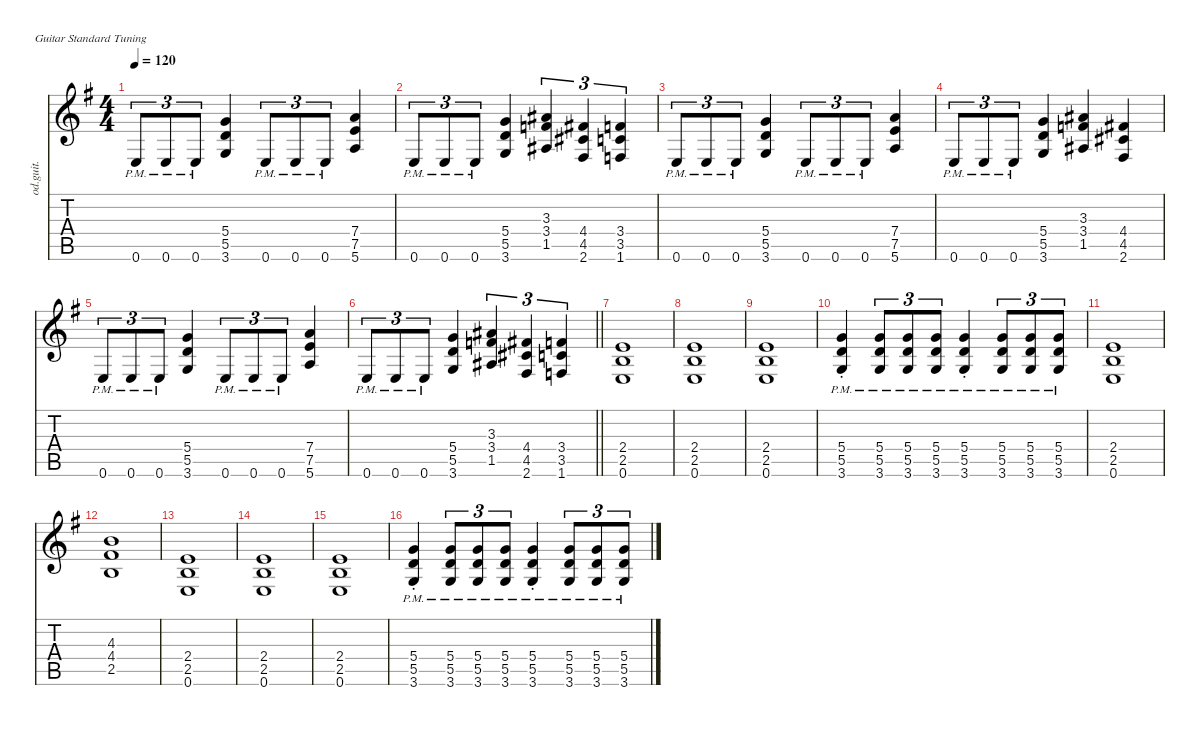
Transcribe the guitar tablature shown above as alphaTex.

\defaultSystemsLayout 4
\hideDynamics
\bracketExtendMode nobrackets
\otherSystemsTrackNameOrientation horizontal
\track ("Guitarra 1" "od.guit.") {defaultSystemsLayout 8 instrument overdrivenguitar}
\staff {score tabs}
\tuning (E4 B3 G3 D3 A2 E2)
\ts (4 4)
\tempo 120
\clef g2
\ks g
0.6{pm acc forcenatural}.8{tu (3 2) dy f beam Up} 0.6{pm acc forcenatural}.8{tu (3 2) beam Up} 0.6{pm acc forcenatural}.8{tu (3 2) beam Up} (5.4{acc forcenatural} 5.5{acc forcenatural} 3.6{acc forcenatural}).4{beam Up} 0.6{pm acc forcenatural}.8{tu (3 2) beam Up} 0.6{pm acc forcenatural}.8{tu (3 2) beam Up} 0.6{pm acc forcenatural}.8{tu (3 2) beam Up} (7.4{acc forcenatural} 7.5{acc forcenatural} 5.6{acc forcenatural}).4{beam Up} |
0.6{pm acc forcenatural}.8{tu (3 2) beam Up} 0.6{pm acc forcenatural}.8{tu (3 2) beam Up} 0.6{pm acc forcenatural}.8{tu (3 2) beam Up} (5.4{acc forcenatural} 5.5{acc forcenatural} 3.6{acc forcenatural}).4{beam Up} (3.3{acc #} 3.4{acc forcenatural} 1.5{acc #}).4{tu (3 2) beam Up} (4.4{acc #} 4.5{acc #} 2.6{acc #}).4{tu (3 2) beam Up} (3.4{acc forcenatural} 3.5{acc forcenatural} 1.6{acc forcenatural}).4{tu (3 2) beam Up} |
0.6{pm acc forcenatural}.8{tu (3 2) beam Up} 0.6{pm acc forcenatural}.8{tu (3 2) beam Up} 0.6{pm acc forcenatural}.8{tu (3 2) beam Up} (5.4{acc forcenatural} 5.5{acc forcenatural} 3.6{acc forcenatural}).4{beam Up} 0.6{pm acc forcenatural}.8{tu (3 2) beam Up} 0.6{pm acc forcenatural}.8{tu (3 2) beam Up} 0.6{pm acc forcenatural}.8{tu (3 2) beam Up} (7.4{acc forcenatural} 7.5{acc forcenatural} 5.6{acc forcenatural}).4{beam Up} |
0.6{pm acc forcenatural}.8{tu (3 2) beam Up} 0.6{pm acc forcenatural}.8{tu (3 2) beam Up} 0.6{pm acc forcenatural}.8{tu (3 2) beam Up} (5.4{acc forcenatural} 5.5{acc forcenatural} 3.6{acc forcenatural}).4{beam Up} (3.3{acc #} 3.4{acc forcenatural} 1.5{acc #}).4{beam Up} (4.4{acc #} 4.5{acc #} 2.6{acc #}).4{beam Up} |
0.6{pm acc forcenatural}.8{tu (3 2) beam Up} 0.6{pm acc forcenatural}.8{tu (3 2) beam Up} 0.6{pm acc forcenatural}.8{tu (3 2) beam Up} (5.4{acc forcenatural} 5.5{acc forcenatural} 3.6{acc forcenatural}).4{beam Up} 0.6{pm acc forcenatural}.8{tu (3 2) beam Up} 0.6{pm acc forcenatural}.8{tu (3 2) beam Up} 0.6{pm acc forcenatural}.8{tu (3 2) beam Up} (7.4{acc forcenatural} 7.5{acc forcenatural} 5.6{acc forcenatural}).4{beam Up} |
\barLineRight lightlight
0.6{pm acc forcenatural}.8{tu (3 2) beam Up} 0.6{pm acc forcenatural}.8{tu (3 2) beam Up} 0.6{pm acc forcenatural}.8{tu (3 2) beam Up} (5.4{acc forcenatural} 5.5{acc forcenatural} 3.6{acc forcenatural}).4{beam Up} (3.3{acc #} 3.4{acc forcenatural} 1.5{acc #}).4{tu (3 2) beam Up} (4.4{acc #} 4.5{acc #} 2.6{acc #}).4{tu (3 2) beam Up} (3.4{acc forcenatural} 3.5{acc forcenatural} 1.6{acc forcenatural}).4{tu (3 2) beam Up} |
(2.4{acc forcenatural} 2.5{acc forcenatural} 0.6{acc forcenatural}).1{beam Up} |
(2.4{acc forcenatural} 2.5{acc forcenatural} 0.6{acc forcenatural}).1{beam Up} |
(2.4{acc forcenatural} 2.5{acc forcenatural} 0.6{acc forcenatural}).1{beam Up} |
(5.4{pm st acc forcenatural} 5.5{pm st acc forcenatural} 3.6{pm st acc forcenatural}).4{beam Up} (5.4{pm acc forcenatural} 5.5{pm acc forcenatural} 3.6{pm acc forcenatural}).8{tu (3 2) beam Up} (5.4{pm acc forcenatural} 5.5{pm acc forcenatural} 3.6{pm acc forcenatural}).8{tu (3 2) beam Up} (5.4{pm acc forcenatural} 5.5{pm acc forcenatural} 3.6{pm acc forcenatural}).8{tu (3 2) beam Up} (5.4{pm st acc forcenatural} 5.5{pm st acc forcenatural} 3.6{pm st acc forcenatural}).4{beam Up} (5.4{pm acc forcenatural} 5.5{pm acc forcenatural} 3.6{pm acc forcenatural}).8{tu (3 2) beam Up} (5.4{pm acc forcenatural} 5.5{pm acc forcenatural} 3.6{pm acc forcenatural}).8{tu (3 2) beam Up} (5.4{pm acc forcenatural} 5.5{pm acc forcenatural} 3.6{pm acc forcenatural}).8{tu (3 2) beam Up} |
(2.4{acc forcenatural} 2.5{acc forcenatural} 0.6{acc forcenatural}).1{beam Up} |
(4.3{acc forcenatural} 4.4{acc #} 2.5{acc forcenatural}).1{beam Up} |
(2.4{acc forcenatural} 2.5{acc forcenatural} 0.6{acc forcenatural}).1{beam Up} |
(2.4{acc forcenatural} 2.5{acc forcenatural} 0.6{acc forcenatural}).1{beam Up} |
(2.4{acc forcenatural} 2.5{acc forcenatural} 0.6{acc forcenatural}).1{beam Up} |
(5.4{pm st acc forcenatural} 5.5{pm st acc forcenatural} 3.6{pm st acc forcenatural}).4{beam Up} (5.4{pm acc forcenatural} 5.5{pm acc forcenatural} 3.6{pm acc forcenatural}).8{tu (3 2) beam Up} (5.4{pm acc forcenatural} 5.5{pm acc forcenatural} 3.6{pm acc forcenatural}).8{tu (3 2) beam Up} (5.4{pm acc forcenatural} 5.5{pm acc forcenatural} 3.6{pm acc forcenatural}).8{tu (3 2) beam Up} (5.4{pm st acc forcenatural} 5.5{pm st acc forcenatural} 3.6{pm st acc forcenatural}).4{beam Up} (5.4{pm acc forcenatural} 5.5{pm acc forcenatural} 3.6{pm acc forcenatural}).8{tu (3 2) beam Up} (5.4{pm acc forcenatural} 5.5{pm acc forcenatural} 3.6{pm acc forcenatural}).8{tu (3 2) beam Up} (5.4{pm acc forcenatural} 5.5{pm acc forcenatural} 3.6{pm acc forcenatural}).8{tu (3 2) beam Up}
